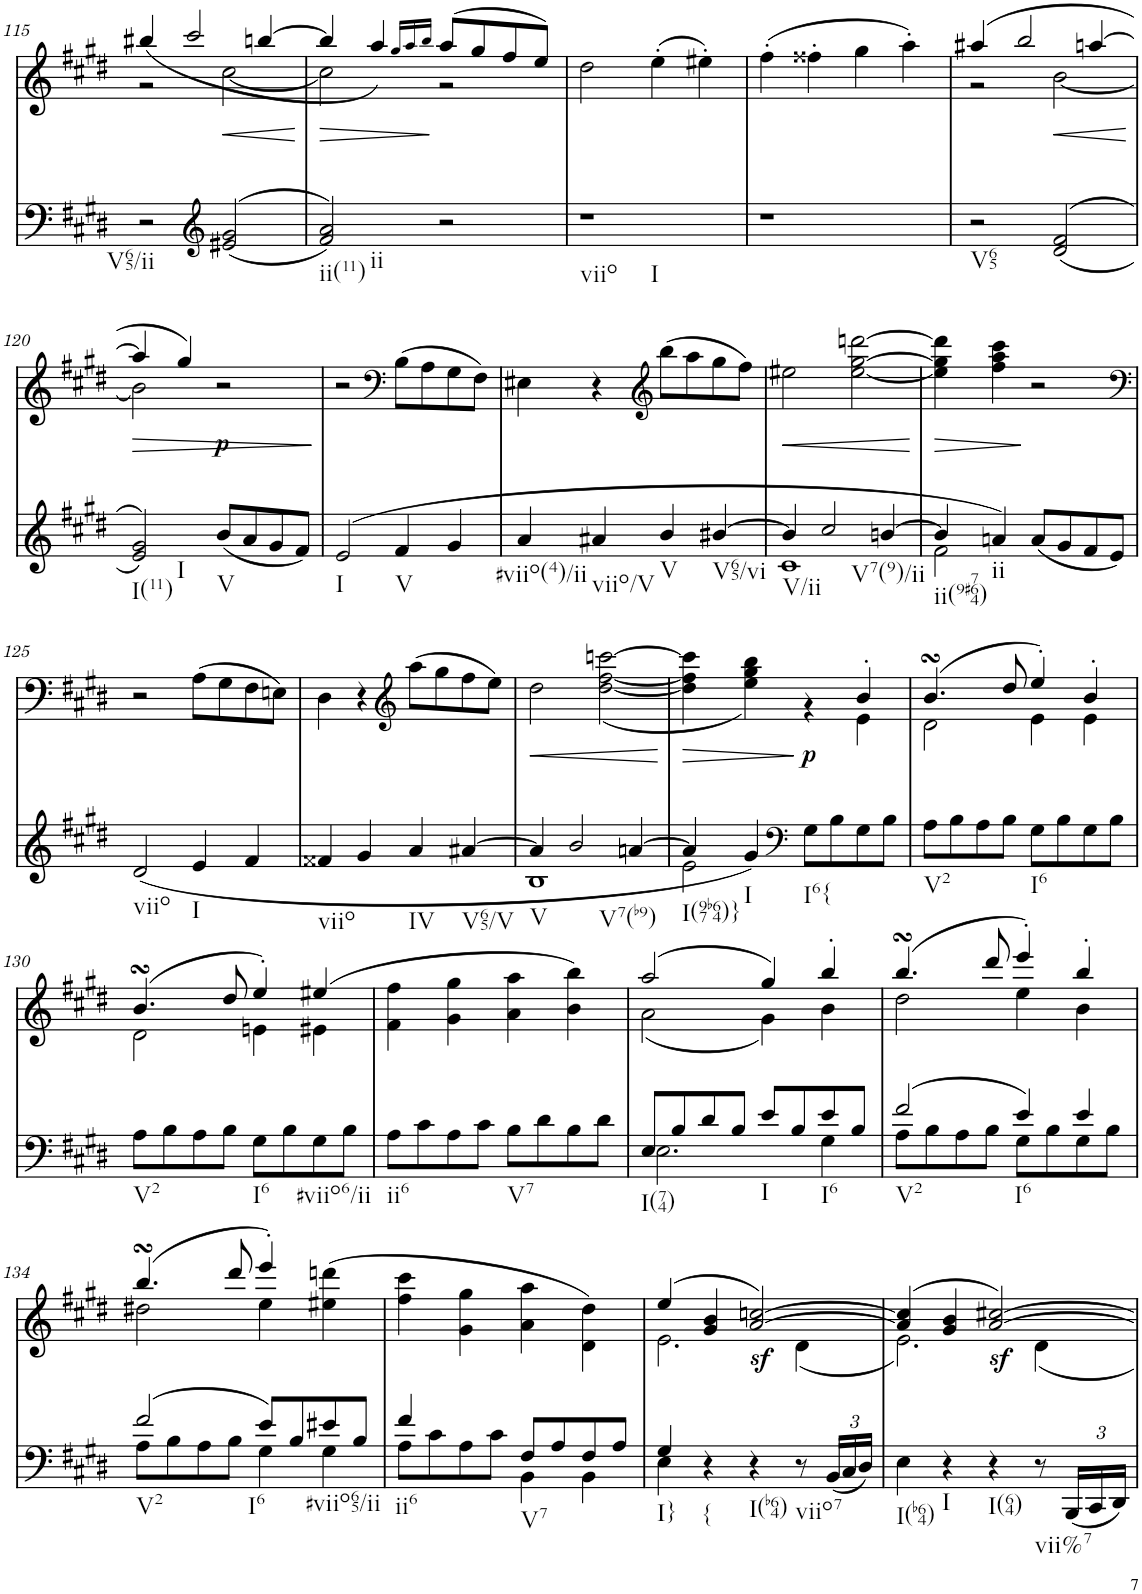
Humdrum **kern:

**kern	**kern	**text	**dynam
*part2	*part1	*part1	*part1
*staff2	*staff1	*staff1	*staff1
*I"piano	*I"piano	*	*
*I'Pno	*I'Pno	*	*
!!LO:PB:g=z
*clefF4	*clefG2	*	*
*k[f#c#g#d#]	*k[f#c#g#d#]	*	*
*E:	*E:	*	*
*M4/4	*M4/4	*	*
=115	=115	=115	=115
*	*^	*	*
!LO:TX:b:t=V65/ii	!	!	!	!
2r	(4bb#X/	2r	.	.
.	2ccc#/	.	.	.
*clefG2	*	*	*	*
!	!	!	!	!LO:HP:b
((>2e#X/ 2g#/	.	[2cc#\	.	<
.	[4bbn/	.	.	.
=116	=116	=116	=116	=116
!LO:TX:b:t=ii(11)	!	!	!	!
!LO:TX:b:t=ii	!	!	!	!
!	!	!	!LO:LY:b	!LO:HP:b
2f#/ 2a/))	2cc#\]	4bb/]	>	>
.	.	4aa/)	.	.
.	16qgg#/LL	.	.	.
.	16qaa/	.	.	.
.	16qbb/JJ	.	.	.
2r	(8aa/L	2r	.	[
.	8gg#/	.	.	.
.	8ff#/	.	.	.
.	8ee/J)	.	.	.
*	*v	*v	*	*
=117	=117	=117	=117
!LO:TX:b:t=viio	!	!	!
!LO:TX:b:t=I	!	!	!
1r	2dd#\	.	.
.	(4ee'\	.	.
.	4ee#X'\)	.	.
=118	=118	=118	=118
1r	(4ff#'\	.	.
.	4ff##X'\	.	.
.	4gg#\	.	.
.	4aa'\)	.	.
=119	=119	=119	=119
*	*^	*	*
!LO:TX:b:t=V65	!	!	!	!
2r	(4aa#X/	2r	.	.
.	2bb/	.	.	.
!	!	!	!	!LO:HP:b
((>2d#/ 2f#/	.	[2b\	.	<
.	[4aan/	.	.	.
*	*v	*v	*	*
.	.	.	]
!!LO:LB:g=z
=120	=120	=120	=120
!LO:TX:b:t=I(11)	!	!	!
!LO:TX:b:t=I	!	!	!
!	!	!	!LO:HP:b
*	*^	*	*
2e/ 2g#/))	4aa/]	2b\]	.	>
.	4gg#/)	.	.	.
!LO:TX:b:t=V	!	!	!	!
!	!	!	!	!LO:DY:b
(8b/L	2r	2ryy	.	p
8a/	.	.	.	.
8g#/	.	.	.	.
8f#/J)	.	.	.	.
*	*v	*v	*	*
.	.	.	[
=121	=121	=121	=121
!LO:TX:b:t=I	!	!	!
(2e/	2r	.	.
*	*clefF4	*	*
!LO:TX:b:t=V	!	!	!
!	!	!LO:LY:b	!
4f#/	(8B\L	p	.
.	8A\	.	.
4g#/	8G#\	.	.
.	8F#\J)	.	.
=122	=122	=122	=122
!LO:TX:b:t=#viio(4)/ii	!	!	!
4a/	4E#X\	.	.
!LO:TX:b:t=viio/V	!	!	!
4a#X/	4r	.	.
*	*clefG2	*	*
!LO:TX:b:t=V	!	!	!
4b/	(8bb\L	.	.
.	8aa\	.	.
!LO:TX:b:t=V65/vi	!	!	!
[4b#X/	8gg#\	.	.
.	8ff#\J)	.	.
=123	=123	=123	=123
*^	*	*	*
!LO:TX:b:t=V/ii	!	!	!	!
!	!	!	!	!LO:HP:b
4b#/]	1c#	2ee#X\	.	<
!LO:TX:b:t=V7(9)/ii	!	!	!	!
2cc#/	.	.	.	.
!	!	!	!LO:LY:b	!
.	.	[2ee#\ [2gg#\ [2dddn\	<	.
[4bn/	.	.	.	.
*v	*v	*	*	*
.	.	.	]
=124	=124	=124	=124
*^	*	*	*
!LO:TX:b:t=ii(9#764)	!	!	!	!
!	!	!	!LO:LY:b	!LO:HP:b
4b/]	2f#\	4ee#\] 4gg#\] 4ddd\]	>	>
!LO:TX:b:t=ii	!	!	!	!
4an/)	.	4ff#\ 4aa\ 4ccc#\	.	.
(8a/L	2ryy	2r	.	[
8g#/	.	.	.	.
8f#/	.	.	.	.
8e/J)	.	.	.	.
*v	*v	*	*	*
!!LO:LB:g=z
=125	=125	=125	=125
*	*clefF4	*	*
!LO:TX:b:t=viio	!	!	!
(<2d#/	2r	.	.
!LO:TX:b:t=I	!	!	!
4e/	(8A\L	.	.
.	8G#\	.	.
4f#/	8F#\	.	.
.	8En\J)	.	.
=126	=126	=126	=126
!LO:TX:b:t=viio	!	!	!
4f##X/	4D#\	.	.
4g#/	4r	.	.
*	*clefG2	*	*
!LO:TX:b:t=IV	!	!	!
4a/	(8aa\L	.	.
.	8gg#\	.	.
!LO:TX:b:t=V65/V	!	!	!
[4a#X/	8ff#\	.	.
.	8ee\J)	.	.
=127	=127	=127	=127
*^	*	*	*
!LO:TX:b:t=V	!	!	!	!
!	!	!	!LO:LY:b	!LO:HP:b
4a#/]	1B	2dd#\	<	<
!LO:TX:b:t=V7(b9)	!	!	!	!
2b/	.	.	.	.
.	.	([2dd#\ [2ff#\ [>2cccn\	.	.
[4an/	.	.	.	.
*v	*v	*	*	*
.	.	.	]
=128	=128	=128	=128
*^	*^	*	*
!LO:TX:b:t=I(97b64)}	!	!	!	!	!
!	!	!	!	!LO:LY:b	!
4a/]	2e\	2.ryy	4dd#\] 4ff#\] 4ccc\]	>	.
!LO:TX:b:t=I	!	!	!	!	!
!	!	!	!	!LO:LY:b	!
4g#/)	.	.	4ee\ 4gg#\ 4bb\)	p	.
*clefF4	*	*	*	*	*
!LO:TX:b:t=I6{	!	!	!	!	!
!	!	!	!	!	!LO:DY:n=1:b
8G#\L	2ryy	.	4r	.	[ p
8B\	.	.	.	.	.
8G#\	.	4b'/	4e\	.	.
8B\J	.	.	.	.	.
*v	*v	*	*	*	*
=129	=129	=129	=129	=129
!LO:TX:b:t=V2	!	!	!	!
8A\L	(4.bsSSS/	2d#\	.	.
8B\	.	.	.	.
8A\	.	.	.	.
8B\J	8dd#/	.	.	.
!LO:TX:b:t=I6	!	!	!	!
8G#\L	4ee'/)	4e\	.	.
8B\	.	.	.	.
8G#\	4b'/	4e\	.	.
8B\J	.	.	.	.
!!LO:LB:g=z	!!
=130	=130	=130	=130	=130
!LO:TX:b:t=V2	!	!	!	!
8A\L	(4.bsSSS/	2d#\	.	.
8B\	.	.	.	.
8A\	.	.	.	.
8B\J	8dd#/	.	.	.
!LO:TX:b:t=I6	!	!	!	!
8G#\L	4ee'/)	4en\	.	.
8B\	.	.	.	.
!LO:TX:b:t=#viio6/ii	!	!	!	!
8G#\	(4ee#X/	4e#X\	.	.
8B\J	.	.	.	.
*	*v	*v	*	*
=131	=131	=131	=131
!LO:TX:b:t=ii6	!	!	!
8A\L	4f#\ 4ff#\	.	.
8c#\	.	.	.
8A\	4g#\ 4gg#\	.	.
8c#\J	.	.	.
!LO:TX:b:t=V7	!	!	!
8B\L	4a\ 4aa\	.	.
8d#\	.	.	.
8B\	4b\ 4bb\)	.	.
8d#\J	.	.	.
=132	=132	=132	=132
*^	*^	*	*
!LO:TX:b:t=I(74)	!	!	!	!	!
8E/L	2.E\	(2aa/	(2a\	.	.
8B/	.	.	.	.	.
8d#/	.	.	.	.	.
8B/J	.	.	.	.	.
!LO:TX:b:t=I	!	!	!	!	!
8e/L	.	4gg#/)	4g#\)	.	.
8B/	.	.	.	.	.
!LO:TX:b:t=I6	!	!	!	!	!
8e/	4G#\	4bb'/	4b\	.	.
8B/J	.	.	.	.	.
=133	=133	=133	=133	=133	=133
!LO:TX:b:t=V2	!	!	!	!	!
!	!	!	!	!LO:LY:b	!
(2f#/	8A\L	(4.bbsSSS/	2dd#\	<	.
.	8B\	.	.	.	.
.	8A\	.	.	.	.
.	8B\J	8ddd#/	.	.	.
!LO:TX:b:t=I6	!	!	!	!	!
4e/)	8G#\L	4eee'/)	4ee\	.	.
.	8B\	.	.	.	.
!	!	!	!	!LO:LY:b	!
4e/	8G#\	4bb'/	4b\	>	.
.	8B\J	.	.	.	.
!!LO:LB:g=z	!!
=134	=134	=134	=134	=134	=134
!LO:TX:b:t=V2	!	!	!	!	!
!	!	!	!	!LO:LY:b	!
(2f#/	8A\L	(4.bbsSSS/	2dd#X\	<	.
.	8B\	.	.	.	.
.	8A\	.	.	.	.
.	8B\J	8ddd#/	.	.	.
!LO:TX:b:t=I6	!	!	!	!	!
8e/L)	4G#\	4eee'/)	4ee\	.	.
8B/	.	.	.	.	.
!LO:TX:b:t=#viio65/ii	!	!	!	!	!
8e#X/	4G#\	(>4ee#X\ 4dddn\	4ryy	.	.
8B/J	.	.	.	.	.
*	*	*v	*v	*	*
=135	=135	=135	=135	=135
!LO:TX:b:t=ii6	!	!	!	!
4f#/	8A\L	4ff#\ 4ccc#\	.	.
.	8c#\	.	.	.
4ryy	8A\	4g#\ 4gg#\	.	.
.	8c#\J	.	.	.
!LO:TX:b:t=V7	!	!	!	!
8F#/L	4BB\	4a\ 4aa\	.	.
8A/	.	.	.	.
8F#/	4BB\	4d#\ 4dd#\)	.	.
8A/J	.	.	.	.
=136	=136	=136	=136	=136
*	*	*^	*	*
!LO:TX:b:t=I}	!	!	!	!	!
4G#/	4E\	(4ee/	2.e\	.	.
!LO:TX:b:t={	!	!	!	!	!
4r	2.ryy	4g#/ 4b/	.	.	.
!LO:TX:b:t=I(b64)	!	!	!	!	!
!	!	!	!	!	!LO:DY:b
4r	.	[2a/ [2ccn/)	.	.	sf
!LO:TX:b:t=viio7	!	!	!	!	!
8r	.	.	(4d#\	.	.
*Xbrackettup	*	*	*	*	*
(<24BB/LL	.	.	.	.	.
24C#/	.	.	.	.	.
24D#/JJ)	.	.	.	.	.
*v	*v	*	*	*	*
=137	=137	=137	=137	=137
!LO:TX:b:t=I(b64)	!	!	!	!
!	!	!	!LO:LY:b	!
4E\	(4a/] 4cc/]	2.e\)	f	.
!LO:TX:b:t=I	!	!	!	!
4r	4g#/ 4b/	.	.	.
!LO:TX:b:t=I(64)	!	!	!	!
!	!	!	!	!LO:DY:b
4r	[2a/ [2cc#X/)	.	.	sf
!LO:TX:b:t=vii%7	!	!	!	!
8r	.	4d#\	.	.
(24BBB/LL	.	.	.	.
24CC#/	.	.	.	.
24DD#/JJ)	.	.	.	.
*	*v	*v	*	*
=	=	=	=
*-	*-	*-	*-
